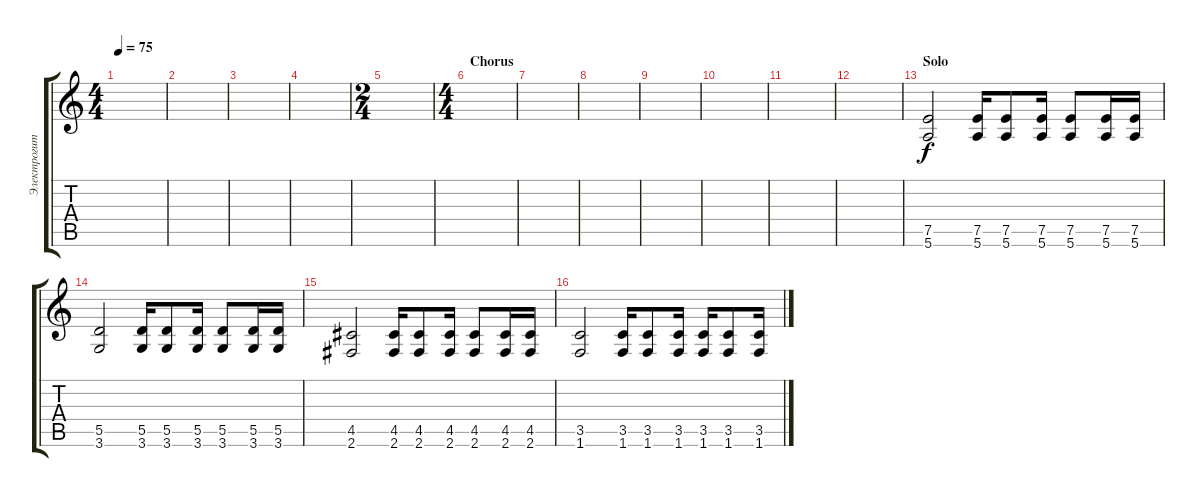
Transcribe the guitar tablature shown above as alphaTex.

\track ("Электрогитара ритм" "Электрогит") {instrument distortionguitar}
\staff {score tabs}
\tuning (E4 B3 G3 D3 A2 E2) {hide}
\ts (4 4)
\tempo 75
\clef g2
\ks c
|
|
|
|
\ts (2 4)
|
\ts (4 4)
\section ("" "Chorus")
|
|
|
|
|
|
|
\section ("" "Solo")
(7.5 5.6).2 (7.5 5.6).16 (7.5 5.6).8 (7.5 5.6).16 (7.5 5.6).8 (7.5 5.6).16 (7.5 5.6).16 |
(5.5 3.6).2 (5.5 3.6).16 (5.5 3.6).8 (5.5 3.6).16 (5.5 3.6).8 (5.5 3.6).16 (5.5 3.6).16 |
(4.5 2.6).2 (4.5 2.6).16 (4.5 2.6).8 (4.5 2.6).16 (4.5 2.6).8 (4.5 2.6).16 (4.5 2.6).16 |
(3.5 1.6).2 (3.5 1.6).16 (3.5 1.6).8 (3.5 1.6).16 (3.5 1.6).16 (3.5 1.6).8 (3.5 1.6).16
